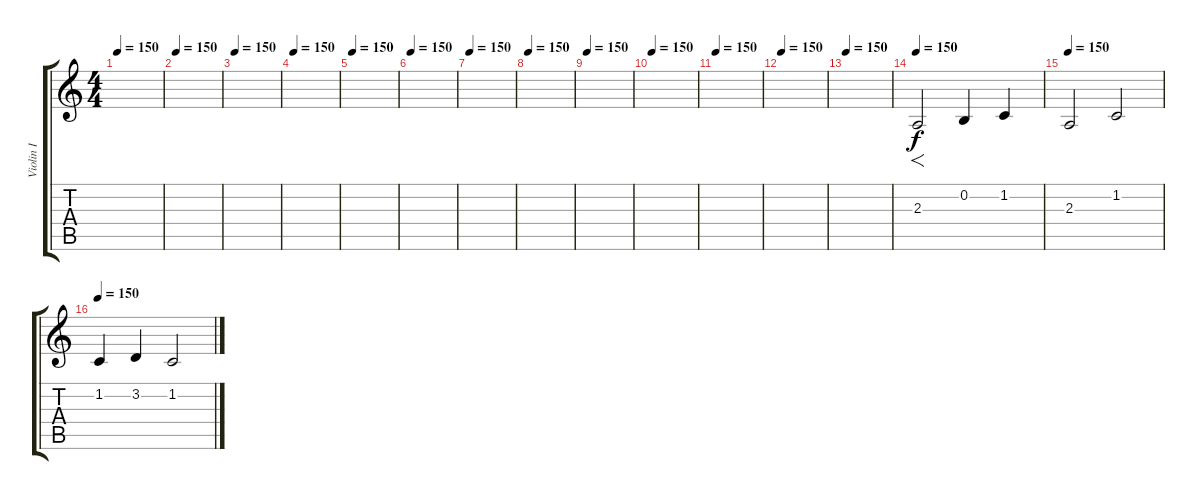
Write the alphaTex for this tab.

\track ("Violin I" "Violin I") {instrument violin}
\staff {score tabs}
\tuning (E4 B3 G3 D3 A2 E2) {hide}
\ts (4 4)
\tempo 150
\clef g2
\ks c
|
\tempo 150
|
\tempo 150
|
\tempo 150
|
\tempo 150
|
\tempo 150
|
\tempo 150
|
\tempo 150
|
\tempo 150
|
\tempo 150
|
\tempo 150
|
\tempo 150
|
\tempo 150
|
\tempo 150
2.3.2{f} 0.2.4 1.2.4 |
\tempo 150
2.3.2 1.2.2 |
\tempo 150
1.2.4 3.2.4 1.2.2
